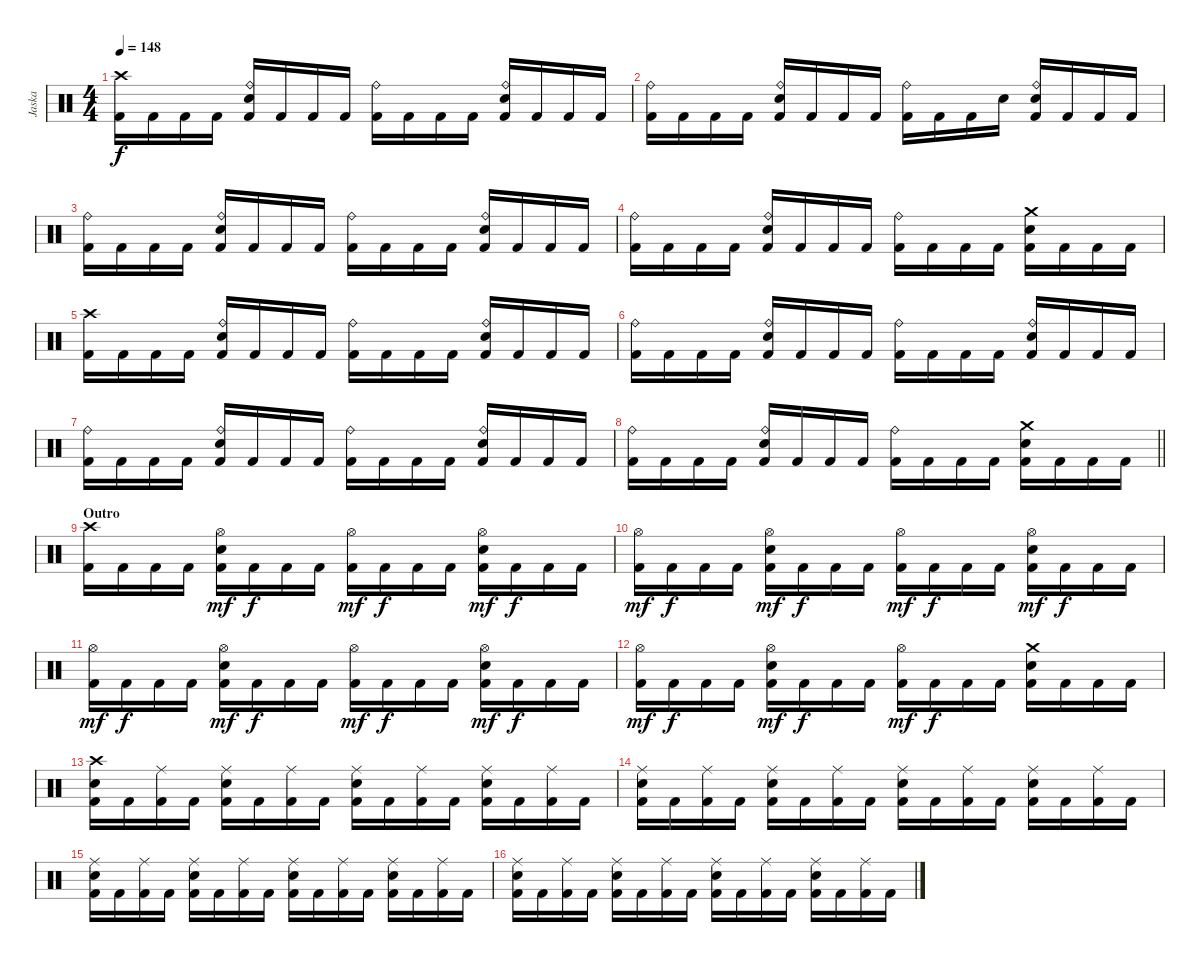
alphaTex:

\track ("Jaska" "Jaska") {instrument percussion}
\staff {score}
\articulation defaults
\ts (4 4)
\tempo 148
\clef neutral
\ks c
("Crash high (hit)" "Kick (hit) 2").16{dy f} "Kick (hit) 2".16 "Kick (hit) 2".16 "Kick (hit) 2".16 ("Ride (bell)" "Snare (hit) 2" "Kick (hit) 2").16 "Kick (hit) 2".16 "Kick (hit) 2".16 "Kick (hit) 2".16 ("Ride (bell)" "Kick (hit) 2").16 "Kick (hit) 2".16 "Kick (hit) 2".16 "Kick (hit) 2".16 ("Ride (bell)" "Snare (hit) 2" "Kick (hit) 2").16 "Kick (hit) 2".16 "Kick (hit) 2".16 "Kick (hit) 2".16 |
("Ride (bell)" "Kick (hit) 2").16 "Kick (hit) 2".16 "Kick (hit) 2".16 "Kick (hit) 2".16 ("Ride (bell)" "Snare (hit) 2" "Kick (hit) 2").16 "Kick (hit) 2".16 "Kick (hit) 2".16 "Kick (hit) 2".16 ("Ride (bell)" "Kick (hit) 2").16 "Kick (hit) 2".16 "Kick (hit) 2".16 "Snare (hit)".16 ("Ride (bell)" "Snare (hit) 2" "Kick (hit) 2").16 "Kick (hit) 2".16 "Kick (hit) 2".16 "Kick (hit) 2".16 |
("Ride (bell)" "Kick (hit) 2").16 "Kick (hit) 2".16 "Kick (hit) 2".16 "Kick (hit) 2".16 ("Ride (bell)" "Snare (hit) 2" "Kick (hit) 2").16 "Kick (hit) 2".16 "Kick (hit) 2".16 "Kick (hit) 2".16 ("Ride (bell)" "Kick (hit) 2").16 "Kick (hit) 2".16 "Kick (hit) 2".16 "Kick (hit) 2".16 ("Ride (bell)" "Snare (hit) 2" "Kick (hit) 2").16 "Kick (hit) 2".16 "Kick (hit) 2".16 "Kick (hit) 2".16 |
("Ride (bell)" "Kick (hit) 2").16 "Kick (hit) 2".16 "Kick (hit) 2".16 "Kick (hit) 2".16 ("Ride (bell)" "Snare (hit) 2" "Kick (hit) 2").16 "Kick (hit) 2".16 "Kick (hit) 2".16 "Kick (hit) 2".16 ("Ride (bell)" "Kick (hit) 2").16 "Kick (hit) 2".16 "Kick (hit) 2".16 "Kick (hit) 2".16 ("Crash medium (hit)" "Snare (hit) 2" "Kick (hit) 2").16 "Kick (hit) 2".16 "Kick (hit) 2".16 "Kick (hit) 2".16 |
("Crash high (hit)" "Kick (hit) 2").16 "Kick (hit) 2".16 "Kick (hit) 2".16 "Kick (hit) 2".16 ("Ride (bell)" "Snare (hit) 2" "Kick (hit) 2").16 "Kick (hit) 2".16 "Kick (hit) 2".16 "Kick (hit) 2".16 ("Ride (bell)" "Kick (hit) 2").16 "Kick (hit) 2".16 "Kick (hit) 2".16 "Kick (hit) 2".16 ("Ride (bell)" "Snare (hit) 2" "Kick (hit) 2").16 "Kick (hit) 2".16 "Kick (hit) 2".16 "Kick (hit) 2".16 |
("Ride (bell)" "Kick (hit) 2").16 "Kick (hit) 2".16 "Kick (hit) 2".16 "Kick (hit) 2".16 ("Ride (bell)" "Snare (hit) 2" "Kick (hit) 2").16 "Kick (hit) 2".16 "Kick (hit) 2".16 "Kick (hit) 2".16 ("Ride (bell)" "Kick (hit) 2").16 "Kick (hit) 2".16 "Kick (hit) 2".16 "Kick (hit) 2".16 ("Ride (bell)" "Snare (hit) 2" "Kick (hit) 2").16 "Kick (hit) 2".16 "Kick (hit) 2".16 "Kick (hit) 2".16 |
("Ride (bell)" "Kick (hit) 2").16 "Kick (hit) 2".16 "Kick (hit) 2".16 "Kick (hit) 2".16 ("Ride (bell)" "Snare (hit) 2" "Kick (hit) 2").16 "Kick (hit) 2".16 "Kick (hit) 2".16 "Kick (hit) 2".16 ("Ride (bell)" "Kick (hit) 2").16 "Kick (hit) 2".16 "Kick (hit) 2".16 "Kick (hit) 2".16 ("Ride (bell)" "Snare (hit) 2" "Kick (hit) 2").16 "Kick (hit) 2".16 "Kick (hit) 2".16 "Kick (hit) 2".16 |
\barLineRight lightlight
("Ride (bell)" "Kick (hit) 2").16 "Kick (hit) 2".16 "Kick (hit) 2".16 "Kick (hit) 2".16 ("Ride (bell)" "Snare (hit) 2" "Kick (hit) 2").16 "Kick (hit) 2".16 "Kick (hit) 2".16 "Kick (hit) 2".16 ("Ride (bell)" "Kick (hit) 2").16 "Kick (hit) 2".16 "Kick (hit) 2".16 "Kick (hit) 2".16 ("Crash medium (hit)" "Snare (hit) 2" "Kick (hit) 2").16 "Kick (hit) 2".16 "Kick (hit) 2".16 "Kick (hit) 2".16 |
\section ("" "Outro")
("Crash high (hit)" "Kick (hit) 2").16 "Kick (hit) 2".16 "Kick (hit) 2".16 "Kick (hit) 2".16 ("Hi-Hat (open)" "Snare (hit) 2" "Kick (hit) 2").16{dy mf} "Kick (hit) 2".16{dy f} "Kick (hit) 2".16 "Kick (hit) 2".16 ("Hi-Hat (open)" "Kick (hit) 2").16{dy mf} "Kick (hit) 2".16{dy f} "Kick (hit) 2".16 "Kick (hit) 2".16 ("Hi-Hat (open)" "Snare (hit) 2" "Kick (hit) 2").16{dy mf} "Kick (hit) 2".16{dy f} "Kick (hit) 2".16 "Kick (hit) 2".16 |
("Hi-Hat (open)" "Kick (hit) 2").16{dy mf} "Kick (hit) 2".16{dy f} "Kick (hit) 2".16 "Kick (hit) 2".16 ("Hi-Hat (open)" "Snare (hit) 2" "Kick (hit) 2").16{dy mf} "Kick (hit) 2".16{dy f} "Kick (hit) 2".16 "Kick (hit) 2".16 ("Hi-Hat (open)" "Kick (hit) 2").16{dy mf} "Kick (hit) 2".16{dy f} "Kick (hit) 2".16 "Kick (hit) 2".16 ("Hi-Hat (open)" "Snare (hit) 2" "Kick (hit) 2").16{dy mf} "Kick (hit) 2".16{dy f} "Kick (hit) 2".16 "Kick (hit) 2".16 |
("Hi-Hat (open)" "Kick (hit) 2").16{dy mf} "Kick (hit) 2".16{dy f} "Kick (hit) 2".16 "Kick (hit) 2".16 ("Hi-Hat (open)" "Snare (hit) 2" "Kick (hit) 2").16{dy mf} "Kick (hit) 2".16{dy f} "Kick (hit) 2".16 "Kick (hit) 2".16 ("Hi-Hat (open)" "Kick (hit) 2").16{dy mf} "Kick (hit) 2".16{dy f} "Kick (hit) 2".16 "Kick (hit) 2".16 ("Hi-Hat (open)" "Snare (hit) 2" "Kick (hit) 2").16{dy mf} "Kick (hit) 2".16{dy f} "Kick (hit) 2".16 "Kick (hit) 2".16 |
("Hi-Hat (open)" "Kick (hit) 2").16{dy mf} "Kick (hit) 2".16{dy f} "Kick (hit) 2".16 "Kick (hit) 2".16 ("Hi-Hat (open)" "Snare (hit) 2" "Kick (hit) 2").16{dy mf} "Kick (hit) 2".16{dy f} "Kick (hit) 2".16 "Kick (hit) 2".16 ("Hi-Hat (open)" "Kick (hit) 2").16{dy mf} "Kick (hit) 2".16{dy f} "Kick (hit) 2".16 "Kick (hit) 2".16 ("Crash medium (hit)" "Snare (hit) 2" "Kick (hit) 2").16 "Kick (hit) 2".16 "Kick (hit) 2".16 "Kick (hit) 2".16 |
("Crash high (hit)" "Snare (hit) 2" "Kick (hit) 2").16 "Kick (hit) 2".16 ("Ride (middle)" "Kick (hit) 2").16 "Kick (hit) 2".16 ("Ride (middle)" "Snare (hit) 2" "Kick (hit) 2").16 "Kick (hit) 2".16 ("Ride (middle)" "Kick (hit) 2").16 "Kick (hit) 2".16 ("Ride (middle)" "Snare (hit) 2" "Kick (hit) 2").16 "Kick (hit) 2".16 ("Ride (middle)" "Kick (hit) 2").16 "Kick (hit) 2".16 ("Ride (middle)" "Snare (hit) 2" "Kick (hit) 2").16 "Kick (hit) 2".16 ("Ride (middle)" "Kick (hit) 2").16 "Kick (hit) 2".16 |
("Ride (middle)" "Snare (hit) 2" "Kick (hit) 2").16 "Kick (hit) 2".16 ("Ride (middle)" "Kick (hit) 2").16 "Kick (hit) 2".16 ("Ride (middle)" "Snare (hit) 2" "Kick (hit) 2").16 "Kick (hit) 2".16 ("Ride (middle)" "Kick (hit) 2").16 "Kick (hit) 2".16 ("Ride (middle)" "Snare (hit) 2" "Kick (hit) 2").16 "Kick (hit) 2".16 ("Ride (middle)" "Kick (hit) 2").16 "Kick (hit) 2".16 ("Ride (middle)" "Snare (hit) 2" "Kick (hit) 2").16 "Kick (hit) 2".16 ("Ride (middle)" "Kick (hit) 2").16 "Kick (hit) 2".16 |
("Ride (middle)" "Snare (hit) 2" "Kick (hit) 2").16 "Kick (hit) 2".16 ("Ride (middle)" "Kick (hit) 2").16 "Kick (hit) 2".16 ("Ride (middle)" "Snare (hit) 2" "Kick (hit) 2").16 "Kick (hit) 2".16 ("Ride (middle)" "Kick (hit) 2").16 "Kick (hit) 2".16 ("Ride (middle)" "Snare (hit) 2" "Kick (hit) 2").16 "Kick (hit) 2".16 ("Ride (middle)" "Kick (hit) 2").16 "Kick (hit) 2".16 ("Ride (middle)" "Snare (hit) 2" "Kick (hit) 2").16 "Kick (hit) 2".16 ("Ride (middle)" "Kick (hit) 2").16 "Kick (hit) 2".16 |
("Ride (middle)" "Snare (hit) 2" "Kick (hit) 2").16 "Kick (hit) 2".16 ("Ride (middle)" "Kick (hit) 2").16 "Kick (hit) 2".16 ("Ride (middle)" "Snare (hit) 2" "Kick (hit) 2").16 "Kick (hit) 2".16 ("Ride (middle)" "Kick (hit) 2").16 "Kick (hit) 2".16 ("Ride (middle)" "Snare (hit) 2" "Kick (hit) 2").16 "Kick (hit) 2".16 ("Ride (middle)" "Kick (hit) 2").16 "Kick (hit) 2".16 ("Ride (middle)" "Snare (hit) 2" "Kick (hit) 2").16 "Kick (hit) 2".16 ("Ride (middle)" "Kick (hit) 2").16 "Kick (hit) 2".16
